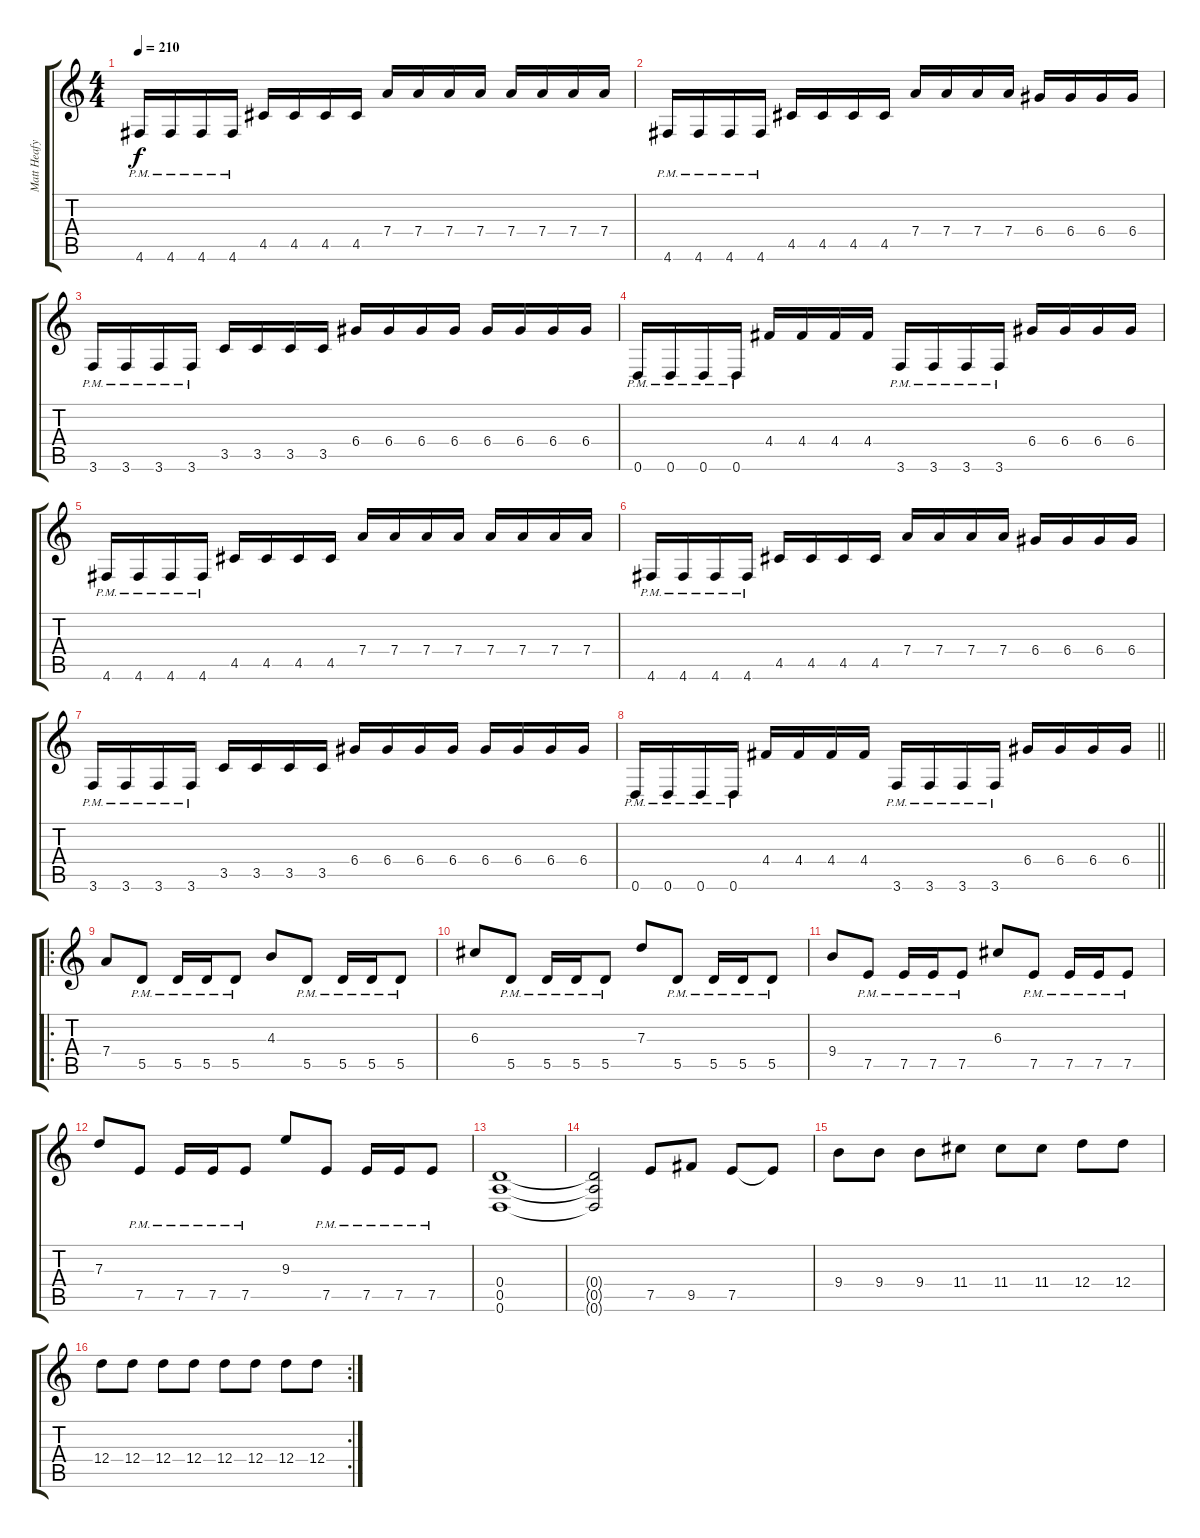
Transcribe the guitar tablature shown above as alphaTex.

\track ("Matt Heafy" "Matt Heafy") {instrument distortionguitar}
\staff {score tabs}
\tuning (E4 B3 G3 D3 A2 D2) {hide}
\ts (4 4)
\tempo 210
\clef g2
\ks c
4.6{pm}.16{dy f} 4.6{pm}.16 4.6{pm}.16 4.6{pm}.16 4.5.16 4.5.16 4.5.16 4.5.16 7.4.16 7.4.16 7.4.16 7.4.16 7.4.16 7.4.16 7.4.16 7.4.16 |
4.6{pm}.16 4.6{pm}.16 4.6{pm}.16 4.6{pm}.16 4.5.16 4.5.16 4.5.16 4.5.16 7.4.16 7.4.16 7.4.16 7.4.16 6.4.16 6.4.16 6.4.16 6.4.16 |
3.6{pm}.16 3.6{pm}.16 3.6{pm}.16 3.6{pm}.16 3.5.16 3.5.16 3.5.16 3.5.16 6.4.16 6.4.16 6.4.16 6.4.16 6.4.16 6.4.16 6.4.16 6.4.16 |
0.6{pm}.16 0.6{pm}.16 0.6{pm}.16 0.6{pm}.16 4.4.16 4.4.16 4.4.16 4.4.16 3.6{pm}.16 3.6{pm}.16 3.6{pm}.16 3.6{pm}.16 6.4.16 6.4.16 6.4.16 6.4.16 |
4.6{pm}.16 4.6{pm}.16 4.6{pm}.16 4.6{pm}.16 4.5.16 4.5.16 4.5.16 4.5.16 7.4.16 7.4.16 7.4.16 7.4.16 7.4.16 7.4.16 7.4.16 7.4.16 |
4.6{pm}.16 4.6{pm}.16 4.6{pm}.16 4.6{pm}.16 4.5.16 4.5.16 4.5.16 4.5.16 7.4.16 7.4.16 7.4.16 7.4.16 6.4.16 6.4.16 6.4.16 6.4.16 |
3.6{pm}.16 3.6{pm}.16 3.6{pm}.16 3.6{pm}.16 3.5.16 3.5.16 3.5.16 3.5.16 6.4.16 6.4.16 6.4.16 6.4.16 6.4.16 6.4.16 6.4.16 6.4.16 |
\barLineRight lightlight
0.6{pm}.16 0.6{pm}.16 0.6{pm}.16 0.6{pm}.16 4.4.16 4.4.16 4.4.16 4.4.16 3.6{pm}.16 3.6{pm}.16 3.6{pm}.16 3.6{pm}.16 6.4.16 6.4.16 6.4.16 6.4.16 |
\ro
7.4.8 5.5{pm}.8 5.5{pm}.16 5.5{pm}.16 5.5{pm}.8 4.3.8 5.5{pm}.8 5.5{pm}.16 5.5{pm}.16 5.5{pm}.8 |
6.3.8 5.5{pm}.8 5.5{pm}.16 5.5{pm}.16 5.5{pm}.8 7.3.8 5.5{pm}.8 5.5{pm}.16 5.5{pm}.16 5.5{pm}.8 |
9.4.8 7.5{pm}.8 7.5{pm}.16 7.5{pm}.16 7.5{pm}.8 6.3.8 7.5{pm}.8 7.5{pm}.16 7.5{pm}.16 7.5{pm}.8 |
7.3.8 7.5{pm}.8 7.5{pm}.16 7.5{pm}.16 7.5{pm}.8 9.3.8 7.5{pm}.8 7.5{pm}.16 7.5{pm}.16 7.5{pm}.8 |
(0.4 0.5 0.6).1 |
(0.4{t} 0.5{t} 0.6{t}).2 7.5.8 9.5.8 7.5.8 7.5{t}.8 |
9.4.8 9.4.8 9.4.8 11.4.8 11.4.8 11.4.8 12.4.8 12.4.8 |
\rc 2
12.4.8 12.4.8 12.4.8 12.4.8 12.4.8 12.4.8 12.4.8 12.4.8
